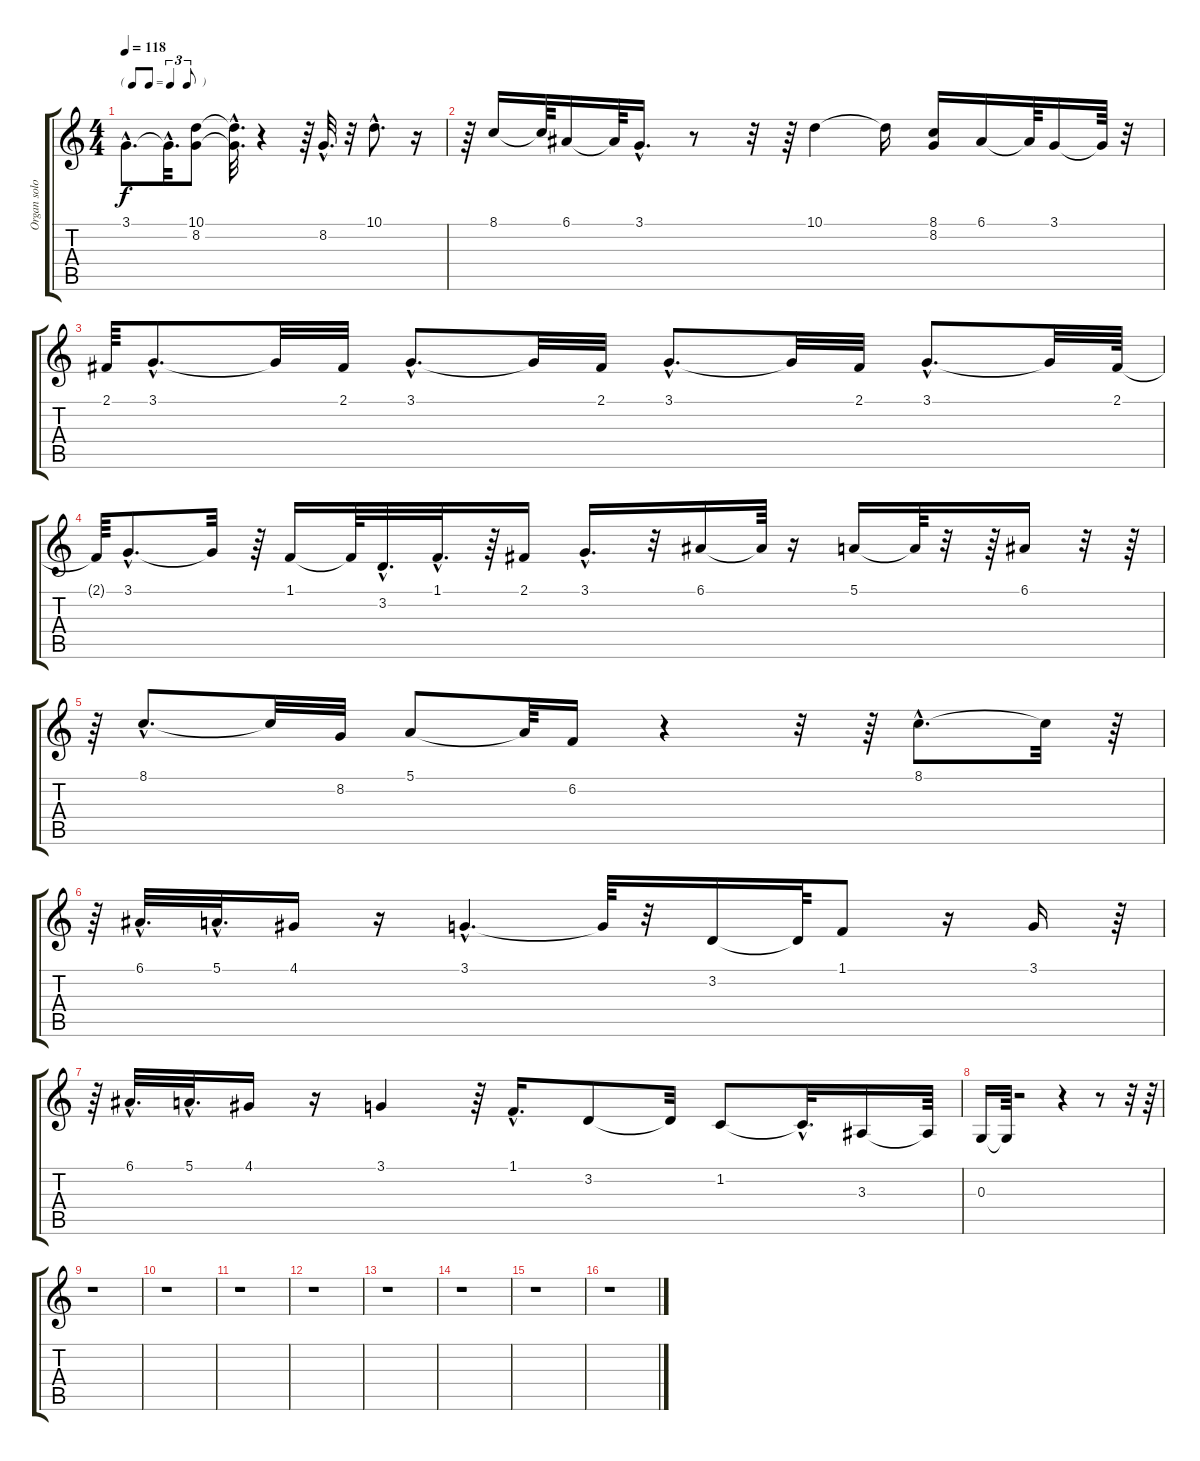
\track ("Organ solo" "Organ solo") {instrument percussiveorgan}
\staff {score tabs}
\tuning (E4 B3 G3 D3 A2 E2) {hide}
\ts (4 4)
\tf triplet8th
\tempo 118
\clef g2
\ks c
3.1{hac}.8{d dy f} 3.1{hac t}.32{d} (10.1 8.2).8 (10.1{hac t} 8.2{hac t}).32{d} r.4 r.64 8.2{hac}.32{d} r.32 10.1{hac}.8{d} r.16 |
r.64 8.1.16 8.1{t}.64 6.1.16 6.1{t}.64 3.1{hac}.16{d} r.8 r.32 r.64 10.1.4 10.1{t}.16 (8.1 8.2).16 6.1.16 6.1{t}.64 3.1.16 3.1{t}.64 r.32 |
2.1.64 3.1{hac}.8{d} 3.1{t}.32 2.1.32 3.1{hac}.8{d} 3.1{t}.32 2.1.32 3.1{hac}.8{d} 3.1{t}.32 2.1.32 3.1{hac}.8{d} 3.1{t}.32 2.1.64 |
2.1{t}.64 3.1{hac}.8{d} 3.1{t}.32 r.64 1.1.16 1.1{t}.64 3.2{hac}.32{d} 1.1{hac}.32{d} r.64 2.1.16 3.1{hac}.16{d} r.32 6.1.16 6.1{t}.64 r.16 5.1.16 5.1{t}.64 r.32 r.64 6.1.16 r.32 r.64 |
r.64 8.1{hac}.8{d} 8.1{t}.32 8.2.32 5.1.8 5.1{t}.64 6.2.16 r.4 r.32 r.64 8.1{hac}.8{d} 8.1{t}.32 r.64 |
r.64 6.1{hac}.32{d} 5.1{hac}.32{d} 4.1.16 r.16 3.1{hac}.4{d} 3.1{t}.64 r.32 3.2.16 3.2{t}.64 1.1.8 r.16 3.1.16 r.64 |
r.64 6.1{hac}.32{d} 5.1{hac}.32{d} 4.1.16 r.16 3.1.4 r.64 1.1{hac}.16{d} 3.2.8 3.2{t}.32 1.2.8 1.2{hac t}.32{d} 3.3.16 3.3{t}.64 |
0.3.16 0.3{t}.64 r.2 r.4 r.8 r.32 r.64 |
r.1 |
r.1 |
r.1 |
r.1 |
r.1 |
r.1 |
r.1 |
r.1
